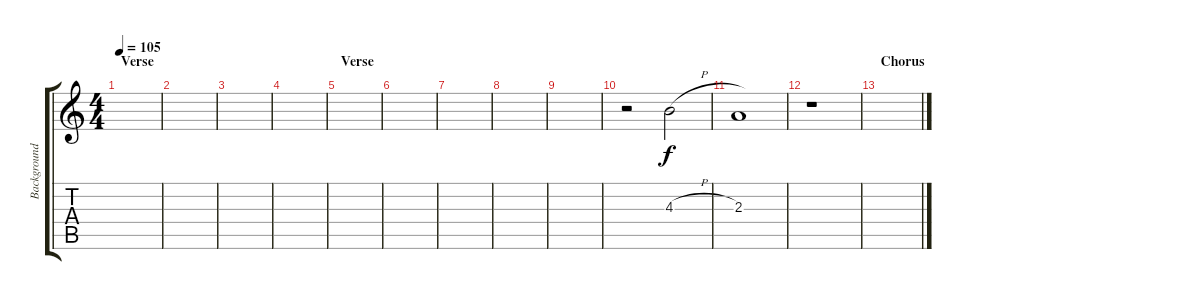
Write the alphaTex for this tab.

\track ("Background Vocal" "Background") {instrument acousticguitarsteel}
\staff {score tabs}
\tuning (E4 B3 G3 D3 A2 E2) {hide}
\ts (4 4)
\section ("" "Verse")
\tempo 105
\clef g2
\ks c
|
|
|
|
\section ("" "Verse")
|
|
|
|
|
r.2 4.3{h}.2 |
2.3.1 |
r.1 |
\section ("" "Chorus")
